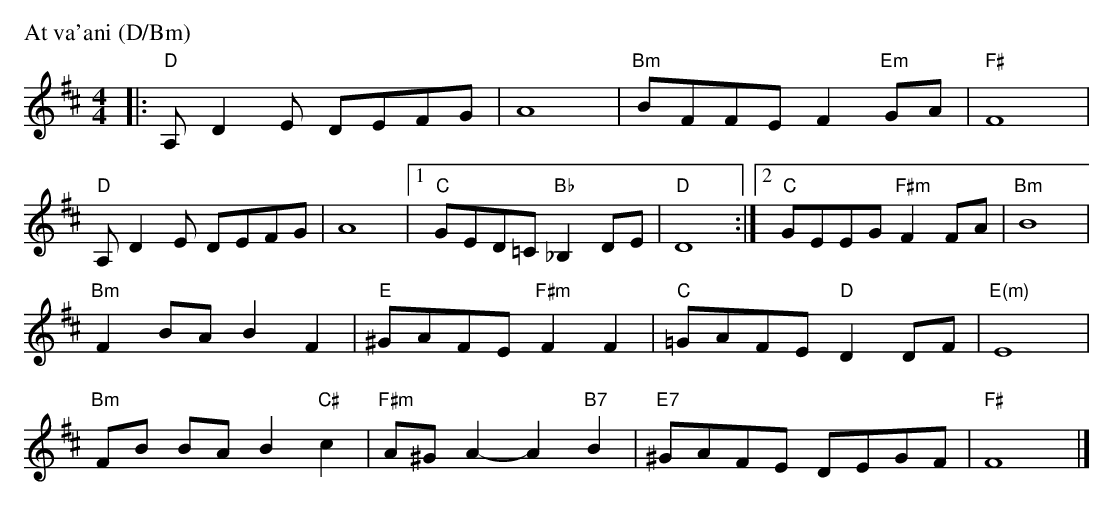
X:1
M:4/4
L:1/8
P: At va'ani (D/Bm)
K:D
|: "D"A, D2 E DEFG | A8 | "Bm"BFFE F2 "Em"GA | "F#"F8 |
"D"A, D2 E DEFG | A8 |1 "C"GED=C "Bb"_B,2 DE | "D"D8 :|2 "C"GEEG "F#m"F2 FA | "Bm"B8 |
"Bm"F2 BA B2 F2 |"E"^GAFE "F#m"F2 F2 | "C"=GAFE "D"D2 DF | "E(m)"E8 |
"Bm"FB BA B2 "C#"c2 | "F#m"A^G A2-A2 "B7"B2 | "E7"^GAFE DEGF | "F#"F8 |]
